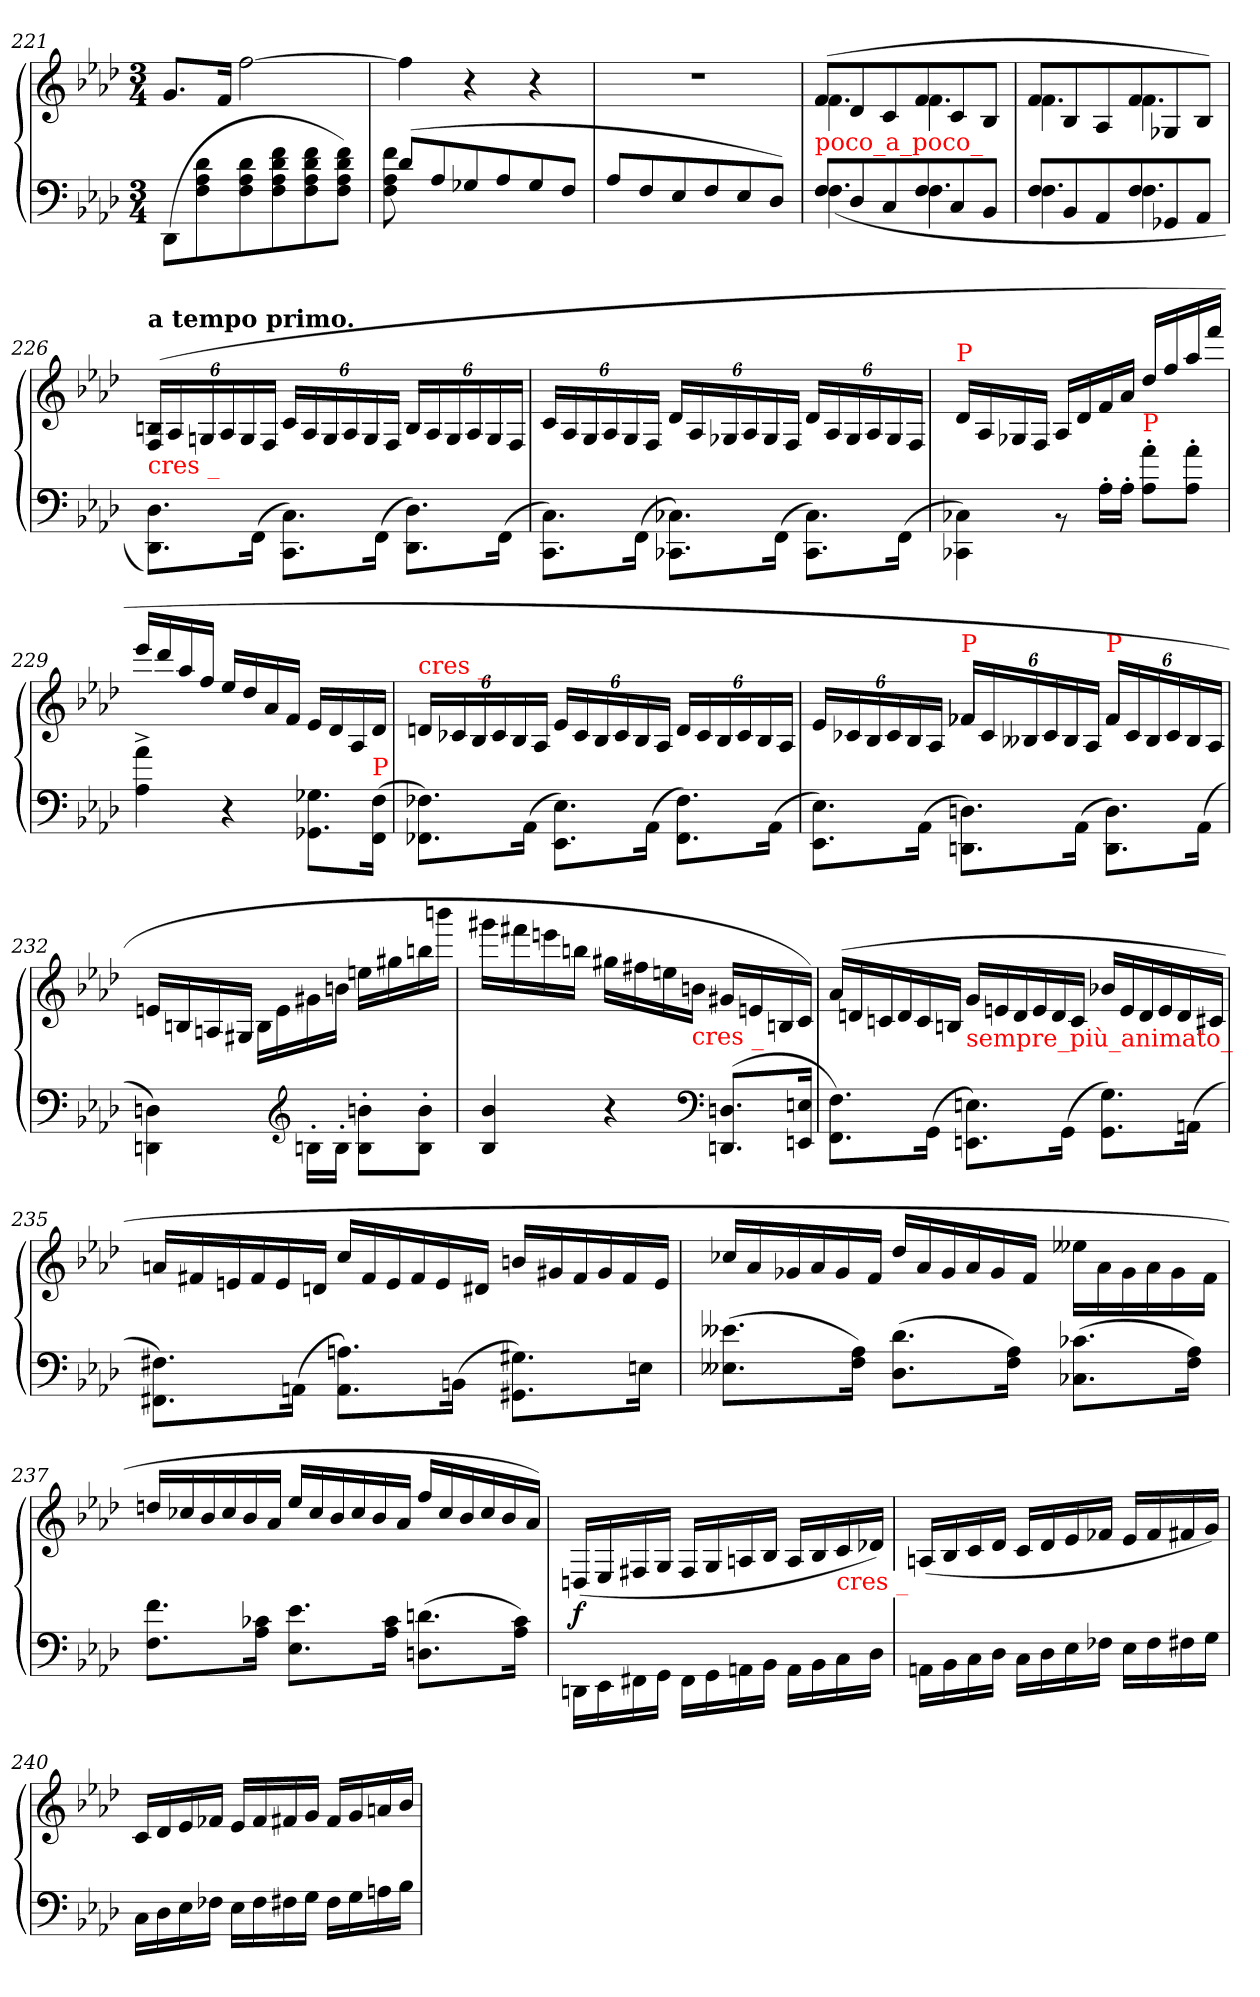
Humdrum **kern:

**kern	**kern	**dynam
*part1	*part1	*part1
*staff2	*staff1	*staff1/2
*clefF4	*clefG2	*
*k[b-e-a-d-]	*k[b-e-a-d-]	*
*M3/4	*M3/4	*
=221	=221	=221
(>8DD-L	8.gL	.
8d- 8A- 8F	.	.
.	16fJk	.
8d- 8A- 8F	[2ff	.
8f 8d- 8A- 8F	.	.
8f 8d- 8A- 8F	.	.
8f 8d- 8A- 8FJ)	.	.
=222	=222	=222
*^	*	*
(<8d-L	8f\ 8A-\ 8F\	4ff\]	.
8A-	8ryy	.	.
8G-X	2ryy	4r	.
8A-	.	.	.
8G-	.	4r	.
8FJ	.	.	.
*v	*v	*	*
=223	=223	=223
8A-/L	2.rdd	.
8F	.	.
8E-	.	.
8F	.	.
8E-	.	.
8D-J)	.	.
=224	=224	=224
*^	*^	*
!	!	!LO:TX:b:color=red:t=poco_a_poco_	!	!
8F/L	(<4.F\	(>8f/L	4.f\	.
8D-	.	8d-/	.	.
8C	.	8c/	.	.
8F	4.F\	8f/	4.f\	.
8C	.	8c/	.	.
8BB-J	.	8B-/J	.	.
=225	=225	=225	=225	=225
8F/L	4.F\	8f/L	4.f\	.
8BB-	.	8B-/	.	.
8AA-	.	8A-/	.	.
8F	4.F\	8f/	4.f\	.
8GG-X	.	8G-X/	.	.
8AA-J	.	8B-/J)	.	.
*v	*v	*	*	*
*	*v	*v	*
=226	=226	=226
*	*Xbrackettup	*
!	!LO:TX:a:B:t=a tempo primo.	!
!	!LO:TX:b:color=red:t=cres _	!
8.D-\ 8.DD-\L)	(>24Bn/ 24F/LL	.
.	24A-/	.
.	24Gn/	.
.	24A-/	.
.	24G/	.
(>16FF\Jk	.	.
.	24F/JJ	.
8.C\ 8.CC\L)	24c/LL	.
.	24A-/	.
.	24G/	.
.	24A-/	.
.	24G/	.
(>16FF\Jk	.	.
.	24F/JJ	.
8.D-\ 8.DD-\L)	24B/LL	.
.	24A-/	.
.	24G/	.
.	24A-/	.
.	24G/	.
(>16FF\Jk	.	.
.	24F/JJ	.
=227	=227	=227
8.C\ 8.CC\L)	24c/LL	.
.	24A-/	.
.	24G/	.
.	24A-/	.
.	24G/	.
(>16FF\Jk	.	.
.	24F/JJ	.
8.C-X\ 8.CC-X\L)	24d-LL	.
.	24A-/	.
.	24G-X	.
.	24A-/	.
.	24G-/	.
(>16FF\Jk	.	.
.	24F/JJ	.
8.C-\ 8.CC-\L)	24d-LL	.
.	24A-/	.
.	24G-/	.
.	24A-/	.
.	24G-/	.
(>16FF\Jk	.	.
.	24F/JJ	.
=228	=228	=228
!	!LO:TX:a:color=red:t=P	!
4C-X\ 4CC-X\)	16d-LL	.
.	16A-/	.
.	16G-X	.
.	16F/JJ	.
8rBB	16A-/LL	.
.	16d-	.
16A-'>LL	16f	.
16A-'>JJ	16a-JJ	.
!LO:TX:a:color=red:t=P	!	!
8a-'>\ 8A-'>\L	16dd-/LL	.
.	16ff/	.
8a-'>\ 8A-'>\J	16aa-/	.
.	16fff/JJ	.
=229	=229	=229
4a-^>\ 4A-^>\	16eee-/LL	.
.	16ddd-	.
.	16aa-	.
.	16ffJJ	.
4r	16ee-/LL	.
.	16dd-	.
.	16a-	.
.	16fJJ	.
8.G-X\ 8.GG-X\L	16e-LL	.
.	16d-	.
.	16A-	.
!LO:TX:a:color=red:t=P	!	!
(>16F 16FFJk	16d-JJ	.
=230	=230	=230
!	!LO:TX:a:color=red:t=cres _	!
8.F-X\ 8.FF-X\L)	24dnLL	.
.	24c-X	.
.	24B-/	.
.	24c-/	.
.	24B-/	.
(>16AA-\Jk	.	.
.	24A-/JJ	.
8.E-\ 8.EE-\L)	24e-LL	.
.	24c-/	.
.	24B-/	.
.	24c-/	.
.	24B-/	.
(>16AA-\Jk	.	.
.	24A-/JJ	.
8.F-\ 8.FF-\L)	24dLL	.
.	24c-/	.
.	24B-/	.
.	24c-/	.
.	24B-/	.
(>16AA-\Jk	.	.
.	24A-/JJ	.
=231	=231	=231
*	*^	*
8.E-\ 8.EE-\L)	24e-LL	4ryy	.
.	24c-X	.	.
.	24B-/	.	.
.	24c-/	.	.
.	24B-/	.	.
(>16AA-\Jk	.	.	.
.	24A-/JJ	.	.
!	!LO:TX:a:color=red:t=P	!	!
8.Dn\ 8.DDn\L)	24f-X\LL	4f-X/	.
.	24c-/	.	.
.	24B--X/	.	.
.	24c-/	.	.
.	24B--/	.	.
(>16AA-Jk	.	.	.
.	24A-/JJ	.	.
!	!LO:TX:a:color=red:t=P	!	!
8.D\ 8.DD\L)	24f-\LL	4f-/	.
.	24c-/	.	.
.	24B--/	.	.
.	24c-/	.	.
.	24B--/	.	.
(>16AA-Jk	.	.	.
.	24A-/JJ	.	.
*	*v	*v	*
=232	=232	=232
4Dn\ 4DDn\)	16enLL	.
.	16Bn	.
.	16An/	.
.	16G#XJJ	.
8ryy	16B\LL	.
.	16e	.
*clefG2	*	*
16Bn'>\LL	16g#X	.
16B'>JJ	16bnJJ	.
8bn'>\ 8B'>\L	16eeLL	.
.	16gg#	.
8b'> 8B'>J	16bb	.
.	16bbbJJ	.
=233	=233	=233
4b- 4B-	16ggg#XLL	.
.	16fff#X	.
.	16eeen	.
.	16bbnJJ	.
4r	16gg#LL	.
.	16ff#	.
.	16ee	.
!	!LO:TX:b:color=red:t=cres _	!
.	16bJJ	.
*clefF4	*	*
(>8.Dn 8.DDnL	16g#LL	.
.	16e	.
.	16B	.
16En 16EEnJk	16cJJ)	.
=234	=234	=234
*	*Xtuplet	*
8.F\ 8.FF\L)	(>24a-LL	.
.	24dn	.
.	24cn	.
.	24d	.
.	24c	.
(>16GGJk	.	.
.	24BnJJ	.
!	!LO:TX:b:color=red:t=sempre_più_animato_	!
8.En\ 8.EEn\L)	24gLL	.
.	24en	.
.	24d	.
.	24e	.
.	24d	.
(>16GGJk	.	.
.	24cJJ	.
8.G\ 8.GG\L)	24b-XLL	.
.	24e	.
.	24d	.
.	24e	.
.	24d	.
(>16AAnJk	.	.
.	24c#XJJ	.
=235	=235	=235
8.F#X\ 8.FF#X\L)	24anLL	.
.	24f#X	.
.	24en	.
.	24f#	.
.	24e	.
(>16AAnJk	.	.
.	24dnJJ	.
8.An\ 8.AA\L)	24ccLL	.
.	24f#	.
.	24e	.
.	24f#	.
.	24e	.
(>16BBnJk	.	.
.	24d#XJJ	.
8.G#X\ 8.GG#X\L)	24bnLL	.
.	24g#X	.
.	24f#	.
.	24g#	.
.	24f#	.
16EnJk	.	.
.	24eJJ	.
=236	=236	=236
(>8.e--X 8.E--XL	24cc-XLL	.
.	24a-	.
.	24g-X	.
.	24a-	.
.	24g-	.
16A- 16FJk)	.	.
.	24fJJ	.
(>8.d- 8.D-L	24dd-LL	.
.	24a-	.
.	24g-	.
.	24a-	.
.	24g-	.
16A- 16FJk)	.	.
.	24fJJ	.
(>8.c-X 8.C-XL	24ee--XLL	.
.	24a-	.
.	24g-	.
.	24a-	.
.	24g-	.
16A- 16FJk)	.	.
.	24fJJ	.
=237	=237	=237
8.f\ 8.F\L	24ddn/LL	.
.	24cc-X/	.
.	24b-/	.
.	24cc-/	.
.	24b-/	.
16c-X 16A-Jk	.	.
.	24a-JJ	.
8.e-\ 8.E-\L	24ee-/LL	.
.	24cc-/	.
.	24b-/	.
.	24cc-/	.
.	24b-/	.
16c- 16A-Jk	.	.
.	24a-JJ	.
(>8.dn 8.DL	24ff/LL	.
.	24cc-	.
.	24b-	.
.	24cc-	.
.	24b-	.
16c- 16A-Jk)	.	.
.	24a-JJ)	.
=238	=238	=238
16DDn\LL	(>16Dn/LL	f
16EE-\	16E-/	.
16FF#X\	16F#X	.
16GG\JJ	16G/JJ	.
16FF#\LL	16F#/LL	.
16GG\	16G/	.
16AAn\	16An/	.
16BB-\JJ	16B-/JJ	.
16AA\LL	16A/LL	.
16BB-\	16B-/	.
!	!LO:TX:b:color=red:t=cres _	!
16C\	16c	.
16D-\JJ	16d-XJJ)	.
=239	=239	=239
16AAn\LL	(>16An/LL	.
16BB-\	16B-/	.
16C	16c	.
16D-JJ	16d-JJ	.
16C\LL	16cLL	.
16D-	16d-	.
16E-	16e-	.
16F-XJJ	16f-XJJ	.
16E-\LL	16e-LL	.
16F-	16f-	.
16F#X	16f#X	.
16GJJ	16gJJ)	.
=240	=240	=240
16CLL	16cLL	.
16D-	16d-	.
16E-	16e-	.
16F-XJJ	16f-XJJ	.
16E-LL	16e-LL	.
16F-	16f-	.
16F#X	16f#X	.
16GJJ	16gJJ	.
16F#LL	16f#LL	.
16G	16g	.
16An	16an	.
16B-JJ	16b-JJ	.
=	=	=
*-	*-	*-
